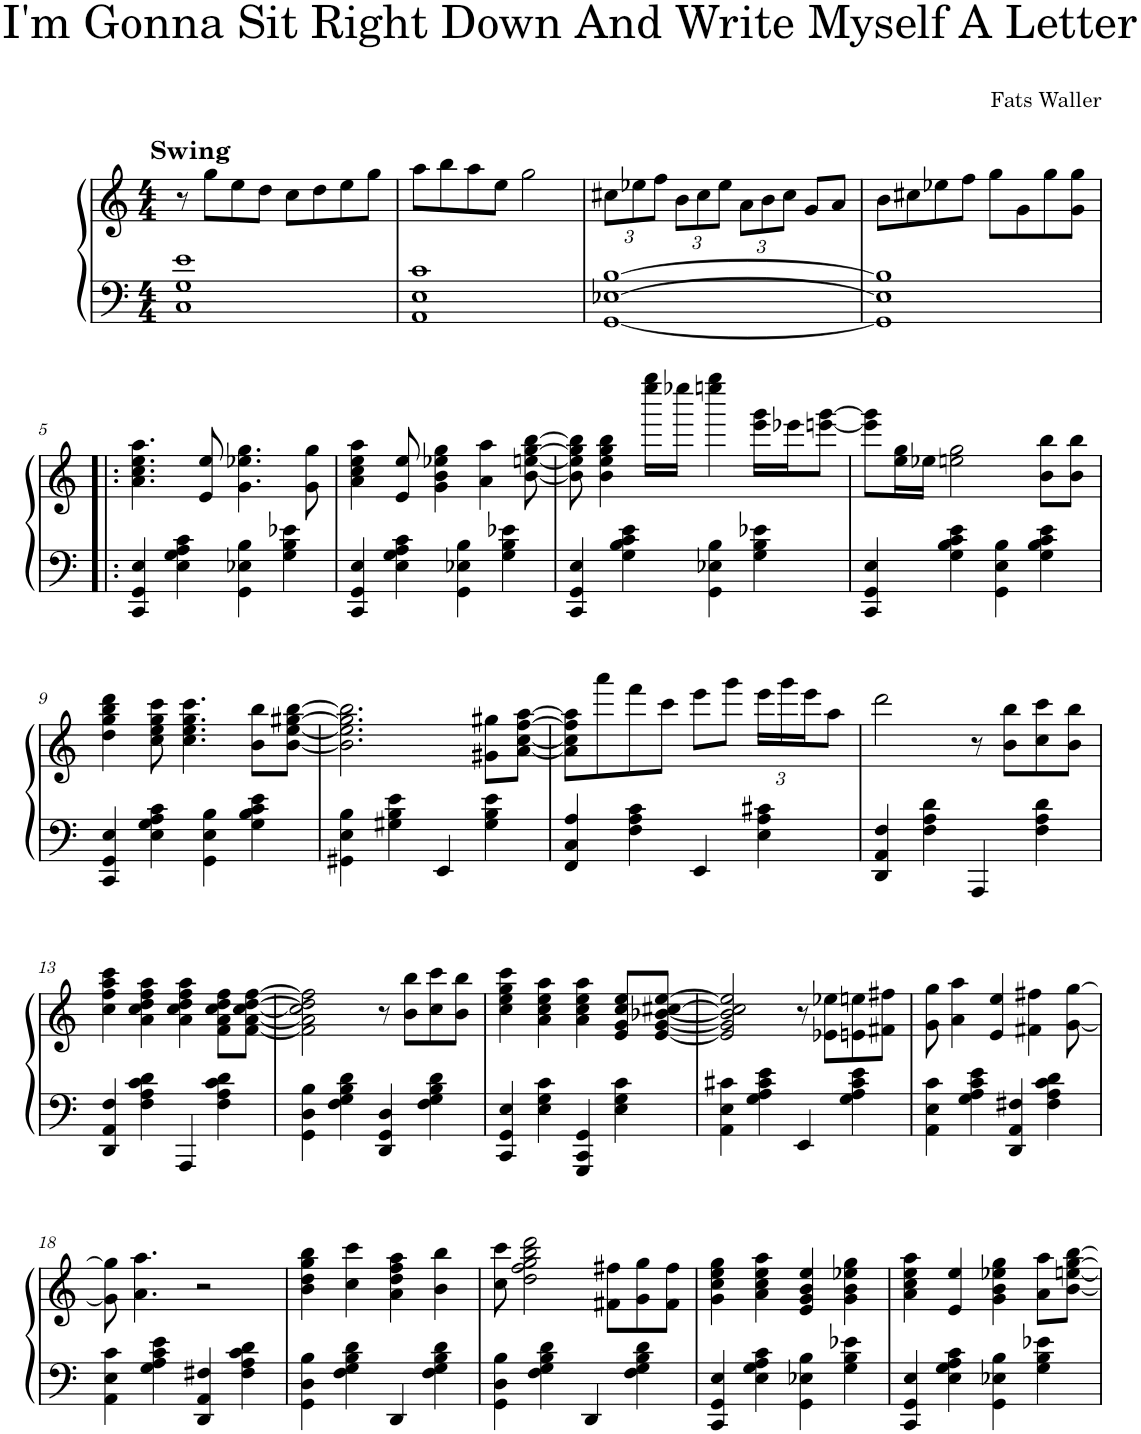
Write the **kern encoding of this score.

**kern	**kern
*part1	*part1
*staff2	*staff1
*I"Piano	*
*I'Pno.	*
*clefF4	*clefG2
*k[]	*k[]
*M4/4	*M4/4
=1	=1
!	!LO:TX:a:B:t=Swing
1C 1G 1e	8r
.	8gg\L
.	8ee\
.	8dd\J
.	8cc\L
.	8dd\
.	8ee\
.	8gg\J
=2	=2
1AA 1E 1c	8aa\L
.	8bb\
.	8aa\
.	8ee\J
.	2gg\
=3	=3
*	*Xbrackettup
[1GG [1E-X [1B	12cc#X\L
.	12ee-X\
.	12ff\J
.	12b\L
.	12cc#\
.	12ee-\J
.	12a\L
.	12b\
.	12cc#\J
.	8g/L
.	8a/J
=4	=4
1GG] 1E-] 1B]	8b\L
.	8cc#X\
.	8ee-X\
.	8ff\J
.	8gg\L
.	8g\
.	8gg\
.	8g\ 8gg\J
!!LO:LB:g=z
=5!|:	=5!|:
4CC/ 4GG/ 4E/	4.a\ 4.cc\ 4.ee\ 4.aa\
4E\ 4G\ 4A\ 4c\	.
.	8e/ 8ee/
4GG\ 4E-X\ 4B\	4.g\ 4.ee-X\ 4.gg\
4G\ 4B\ 4e-X\	.
.	8g\ 8gg\
=6	=6
4CC/ 4GG/ 4E/	4a\ 4cc\ 4ee\ 4aa\
4E\ 4G\ 4A\ 4c\	8e/ 8ee/
.	4g\ 4b\ 4ee-X\ 4gg\
4GG\ 4E-X\ 4B\	.
.	4a\ 4aa\
4G\ 4B\ 4e-X\	.
.	[8b\ [8een\ [8gg\ [8bb\
=7	=7
4CC/ 4GG/ 4E/	8b\] 8ee\] 8gg\] 8bb\]
.	4b\ 4ee\ 4gg\ 4bb\
4G\ 4B\ 4c\ 4e\	.
.	16eeee\ 16gggg\LL
.	16eeee-X\JJ
4GG\ 4E-X\ 4B\	4eeeen\ 4gggg\
4G\ 4B\ 4e-X\	16eee\ 16ggg\LL
.	16eee-X\J
.	[8eeen\ [8ggg\J
=8	=8
4CC/ 4GG/ 4E/	8eee\] 8ggg\]L
.	16ee\ 16gg\L
.	16ee-X\JJ
4G\ 4B\ 4c\ 4e\	2een\ 2gg\
4GG\ 4E\ 4B\	.
4G\ 4B\ 4c\ 4e\	8b\ 8bb\L
.	8b\ 8bb\J
!!LO:LB:g=z
=9	=9
4CC/ 4GG/ 4E/	4dd\ 4gg\ 4bb\ 4ddd\
4E\ 4G\ 4A\ 4c\	8cc\ 8ee\ 8gg\ 8ccc\
.	4.cc\ 4.ee\ 4.gg\ 4.ccc\
4GG\ 4E\ 4B\	.
4G\ 4B\ 4c\ 4e\	8b\ 8bb\L
.	[8b\ [8ee\ [8gg#X\ [8bb\J
=10	=10
4GG#X\ 4E\ 4B\	2.b\] 2.ee\] 2.gg#\] 2.bb\]
4G#X\ 4B\ 4e\	.
4EE/	.
4G#\ 4B\ 4e\	8g#X\ 8gg#X\L
.	[8a\ [8cc\ [8ff\ [8aa\J
=11	=11
4FF/ 4C/ 4A/	8a\] 8cc\] 8ff\] 8aa\]L
.	8aaa\
4F\ 4A\ 4c\	8fff\
.	8ccc\J
4EE/	8eee\L
.	8ggg\J
4E\ 4A\ 4c#X\	24eee\LL
.	24ggg\
.	24eee\J
.	8aa\J
=12	=12
4DD/ 4AA/ 4F/	2ddd\
4F\ 4A\ 4d\	.
4AAA/	8r
.	8b\ 8bb\L
4F\ 4A\ 4d\	8cc\ 8ccc\
.	8b\ 8bb\J
!!LO:LB:g=z
=13	=13
4DD/ 4AA/ 4F/	4cc\ 4ff\ 4aa\ 4ccc\
4F\ 4A\ 4c\ 4d\	4a\ 4cc\ 4dd\ 4ff\ 4aa\
4AAA/	4a\ 4cc\ 4dd\ 4ff\ 4aa\
4F\ 4A\ 4c\ 4d\	8f\ 8a\ 8cc\ 8dd\ 8ff\L
.	[8f\ [8a\ [8cc\ [8dd\ [8ff\J
=14	=14
4GG\ 4D\ 4B\	2f\] 2a\] 2cc\] 2dd\] 2ff\]
4F\ 4G\ 4B\ 4d\	.
4DD/ 4GG/ 4D/	8r
.	8b\ 8bb\L
4F\ 4G\ 4B\ 4d\	8cc\ 8ccc\
.	8b\ 8bb\J
=15	=15
4CC/ 4GG/ 4E/	4cc\ 4ee\ 4gg\ 4ccc\
4E\ 4G\ 4c\	4a\ 4cc\ 4ee\ 4aa\
4GGG/ 4CC/ 4GG/	4a\ 4cc\ 4ee\ 4aa\
4E\ 4G\ 4c\	8e/ 8g/ 8cc/ 8ee/L
.	[8e/ [8g/ [8b-X/ [8cc#X/ [8ee/J
=16	=16
4AA\ 4E\ 4c#X\	2e/] 2g/] 2b-/] 2cc#/] 2ee/]
4G\ 4A\ 4c#\ 4e\	.
4EE/	8r
.	8e-X\ 8ee-X\L
4G\ 4A\ 4c#\ 4e\	8en\ 8een\
.	8f#X\ 8ff#X\J
=17	=17
4AA\ 4E\ 4c\	8g\ 8gg\
.	4a\ 4aa\
4G\ 4A\ 4c\ 4e\	.
.	4e/ 4ee/
4DD/ 4AA/ 4F#X/	.
.	4f#X\ 4ff#X\
4F#\ 4A\ 4c\ 4d\	.
.	[8g\ [8gg\
!!LO:LB:g=z
=18	=18
4AA\ 4E\ 4c\	8g\] 8gg\]
.	4.a\ 4.aa\
4G\ 4A\ 4c\ 4e\	.
4DD/ 4AA/ 4F#X/	2r
4F#\ 4A\ 4c\ 4d\	.
=19	=19
4GG\ 4D\ 4B\	4b\ 4dd\ 4gg\ 4bb\
4F\ 4G\ 4B\ 4d\	4cc\ 4ccc\
4DD/	4a\ 4dd\ 4ff\ 4aa\
4F\ 4G\ 4B\ 4d\	4b\ 4bb\
=20	=20
4GG\ 4D\ 4B\	8cc\ 8ccc\
.	2dd\ 2ff\ 2gg\ 2bb\ 2ddd\
4F\ 4G\ 4B\ 4d\	.
4DD/	.
.	8f#X\ 8ff#X\L
4F\ 4G\ 4B\ 4d\	8g\ 8gg\
.	8f#\ 8ff#\J
=21	=21
4CC/ 4GG/ 4E/	4g\ 4cc\ 4ee\ 4gg\
4E\ 4G\ 4A\ 4c\	4a\ 4cc\ 4ee\ 4aa\
4GG\ 4E-X\ 4B\	4e/ 4g/ 4b/ 4ee/
4G\ 4B\ 4e-X\	4g\ 4b\ 4ee-X\ 4gg\
=22	=22
4CC/ 4GG/ 4E/	4a\ 4cc\ 4ee\ 4aa\
4E\ 4G\ 4A\ 4c\	4e/ 4ee/
4GG\ 4E-X\ 4B\	4g\ 4b\ 4ee-X\ 4gg\
4G\ 4B\ 4e-X\	8a\ 8aa\L
.	[8b\ [8een\ [8gg\ [8bb\J
=	=
*-	*-
